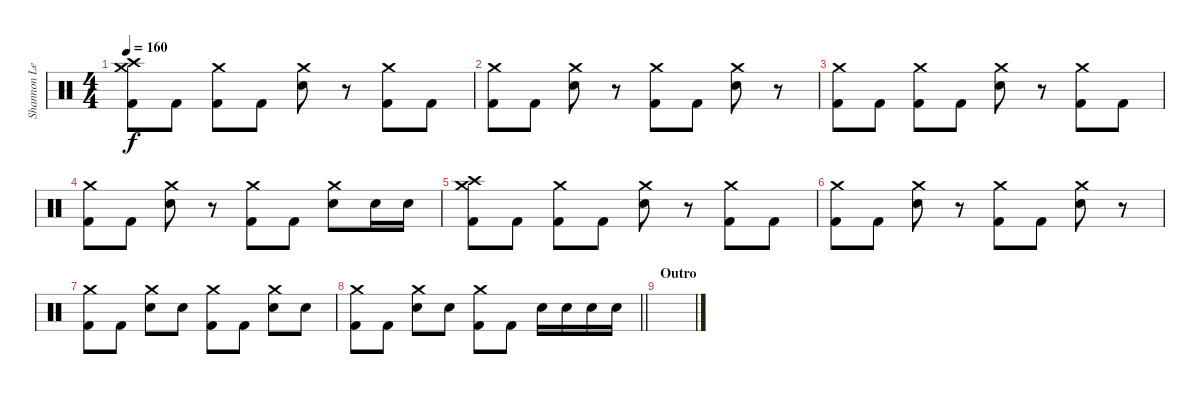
\track ("Shannon Leto (Drums)" "Shannon Le") {instrument percussion}
\staff {score}
\articulation defaults
\ts (4 4)
\tempo 160
\clef neutral
\ks c
("Crash medium (hit)" "Crash high (hit)" "Kick (hit) 2").8{dy f} "Kick (hit) 2".8 ("Crash medium (hit)" "Kick (hit) 2").8 "Kick (hit) 2".8 ("Crash medium (hit)" "Electric Snare (hit)").8 r.8 ("Crash medium (hit)" "Kick (hit) 2").8 "Kick (hit) 2".8 |
("Crash medium (hit)" "Kick (hit) 2").8 "Kick (hit) 2".8 ("Crash medium (hit)" "Electric Snare (hit)").8 r.8 ("Crash medium (hit)" "Kick (hit) 2").8 "Kick (hit) 2".8 ("Crash medium (hit)" "Electric Snare (hit)").8 r.8 |
("Crash medium (hit)" "Kick (hit) 2").8 "Kick (hit) 2".8 ("Crash medium (hit)" "Kick (hit) 2").8 "Kick (hit) 2".8 ("Crash medium (hit)" "Electric Snare (hit)").8 r.8 ("Crash medium (hit)" "Kick (hit) 2").8 "Kick (hit) 2".8 |
("Crash medium (hit)" "Kick (hit) 2").8 "Kick (hit) 2".8 ("Crash medium (hit)" "Electric Snare (hit)").8 r.8 ("Crash medium (hit)" "Kick (hit) 2").8 "Kick (hit) 2".8 ("Crash medium (hit)" "Electric Snare (hit)").8 "Electric Snare (hit)".16 "Electric Snare (hit)".16 |
("Crash medium (hit)" "Crash high (hit)" "Kick (hit) 2").8 "Kick (hit) 2".8 ("Crash medium (hit)" "Kick (hit) 2").8 "Kick (hit) 2".8 ("Crash medium (hit)" "Electric Snare (hit)").8 r.8 ("Crash medium (hit)" "Kick (hit) 2").8 "Kick (hit) 2".8 |
("Crash medium (hit)" "Kick (hit) 2").8 "Kick (hit) 2".8 ("Crash medium (hit)" "Electric Snare (hit)").8 r.8 ("Crash medium (hit)" "Kick (hit) 2").8 "Kick (hit) 2".8 ("Crash medium (hit)" "Electric Snare (hit)").8 r.8 |
("Crash medium (hit)" "Kick (hit) 2").8 "Kick (hit) 2".8 ("Crash medium (hit)" "Electric Snare (hit)").8 "Electric Snare (hit)".8 ("Crash medium (hit)" "Kick (hit) 2").8 "Kick (hit) 2".8 ("Crash medium (hit)" "Electric Snare (hit)").8 "Electric Snare (hit)".8 |
\barLineRight lightlight
("Crash medium (hit)" "Kick (hit) 2").8 "Kick (hit) 2".8 ("Crash medium (hit)" "Electric Snare (hit)").8 "Electric Snare (hit)".8 ("Crash medium (hit)" "Kick (hit) 2").8 "Kick (hit) 2".8 "Electric Snare (hit)".16 "Electric Snare (hit)".16 "Electric Snare (hit)".16 "Electric Snare (hit)".16 |
\section ("" "Outro")
